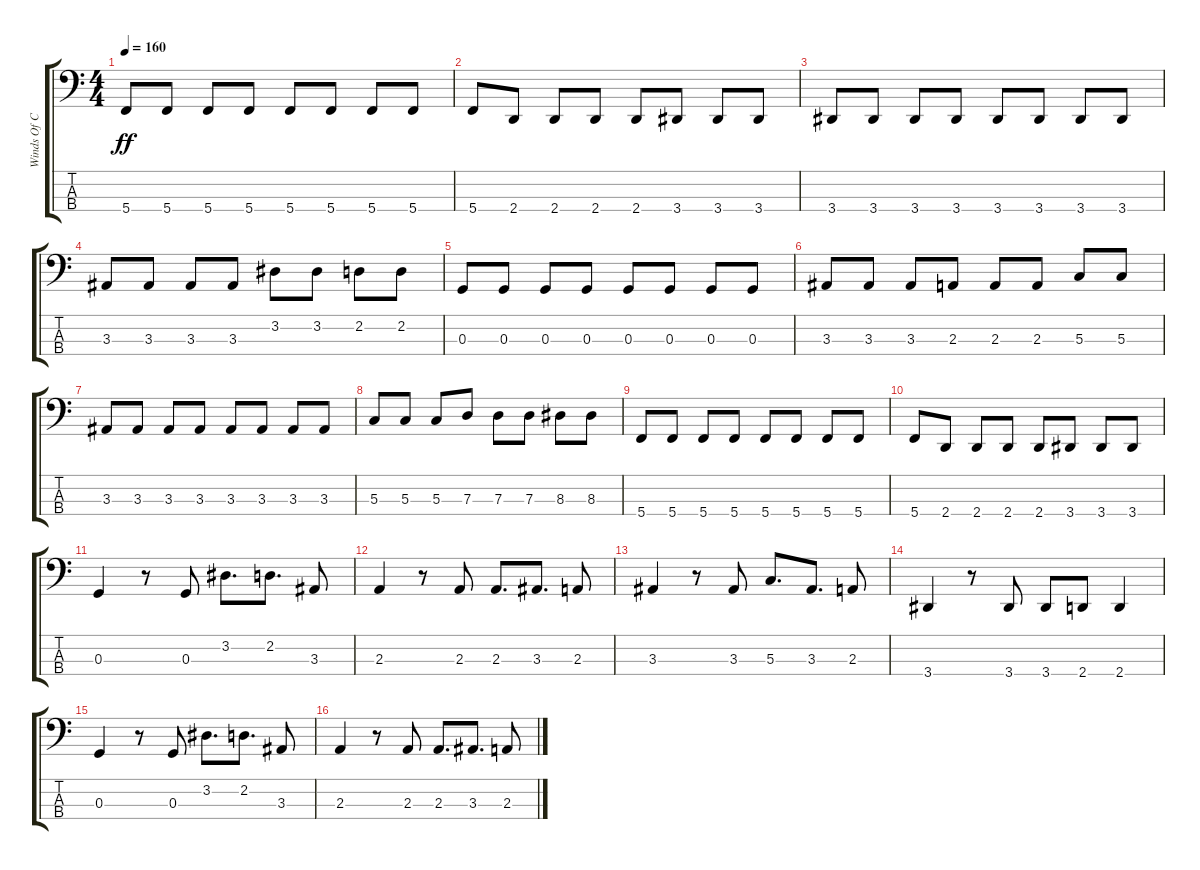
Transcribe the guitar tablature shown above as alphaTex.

\track ("Winds Of Connor" "Winds Of C") {instrument electricbassfinger}
\staff {score tabs}
\tuning (F2 C2 G1 C1) {hide}
\ts (4 4)
\tempo 160
\clef f4
\ks c
5.4.8{dy ff} 5.4.8 5.4.8 5.4.8 5.4.8 5.4.8 5.4.8 5.4.8 |
5.4.8 2.4.8 2.4.8 2.4.8 2.4.8 3.4.8 3.4.8 3.4.8 |
3.4.8 3.4.8 3.4.8 3.4.8 3.4.8 3.4.8 3.4.8 3.4.8 |
3.3.8 3.3.8 3.3.8 3.3.8 3.2.8 3.2.8 2.2.8 2.2.8 |
0.3.8 0.3.8 0.3.8 0.3.8 0.3.8 0.3.8 0.3.8 0.3.8 |
3.3.8 3.3.8 3.3.8 2.3.8 2.3.8 2.3.8 5.3.8 5.3.8 |
3.3.8 3.3.8 3.3.8 3.3.8 3.3.8 3.3.8 3.3.8 3.3.8 |
5.3.8 5.3.8 5.3.8 7.3.8 7.3.8 7.3.8 8.3.8 8.3.8 |
5.4.8 5.4.8 5.4.8 5.4.8 5.4.8 5.4.8 5.4.8 5.4.8 |
5.4.8 2.4.8 2.4.8 2.4.8 2.4.8 3.4.8 3.4.8 3.4.8 |
0.3.4 r.8 0.3.8 3.2.8{d} 2.2.8{d} 3.3.8 |
2.3.4 r.8 2.3.8 2.3.8{d} 3.3.8{d} 2.3.8 |
3.3.4 r.8 3.3.8 5.3.8{d} 3.3.8{d} 2.3.8 |
3.4.4 r.8 3.4.8 3.4.8 2.4.8 2.4.4 |
0.3.4 r.8 0.3.8 3.2.8{d} 2.2.8{d} 3.3.8 |
2.3.4 r.8 2.3.8 2.3.8{d} 3.3.8{d} 2.3.8
